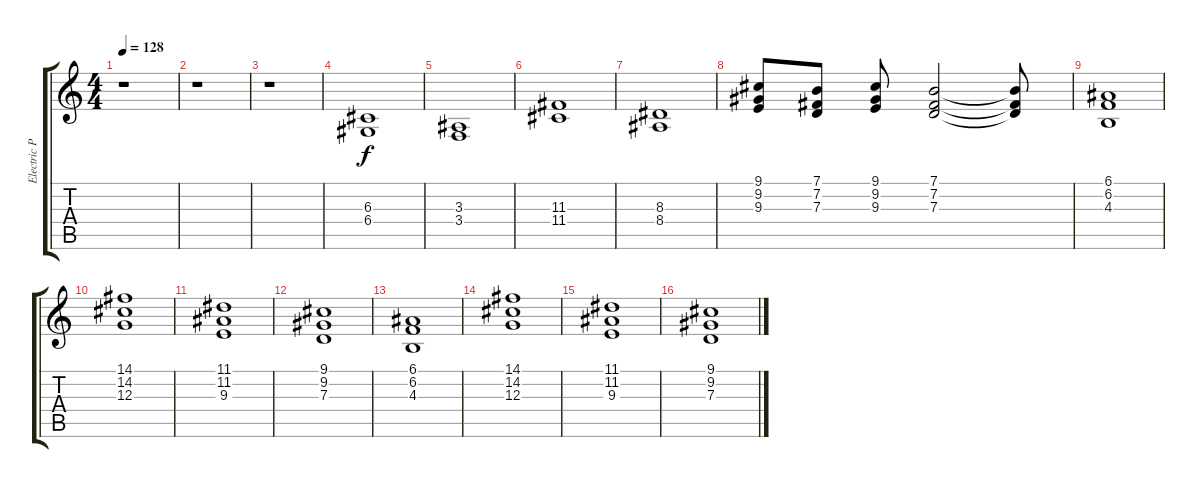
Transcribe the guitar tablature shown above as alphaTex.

\track ("Electric Piano" "Electric P") {instrument electricpiano1}
\staff {score tabs}
\tuning (E4 B3 G3 D3 A2 E2) {hide}
\ts (4 4)
\tempo 128
\clef g2
\ks c
r.1{dy f} |
r.1 |
r.1 |
(6.3 6.4).1 |
(3.3 3.4).1 |
(11.3 11.4).1 |
(8.3 8.4).1 |
(9.1 9.2 9.3).8 (7.1 7.2 7.3).8 (9.1 9.2 9.3).8 (7.1 7.2 7.3).2 (7.1{t} 7.2{t} 7.3{t}).8 |
(6.1 6.2 4.3).1 |
(14.1 14.2 12.3).1 |
(11.1 11.2 9.3).1 |
(9.1 9.2 7.3).1 |
(6.1 6.2 4.3).1 |
(14.1 14.2 12.3).1 |
(11.1 11.2 9.3).1 |
(9.1 9.2 7.3).1
